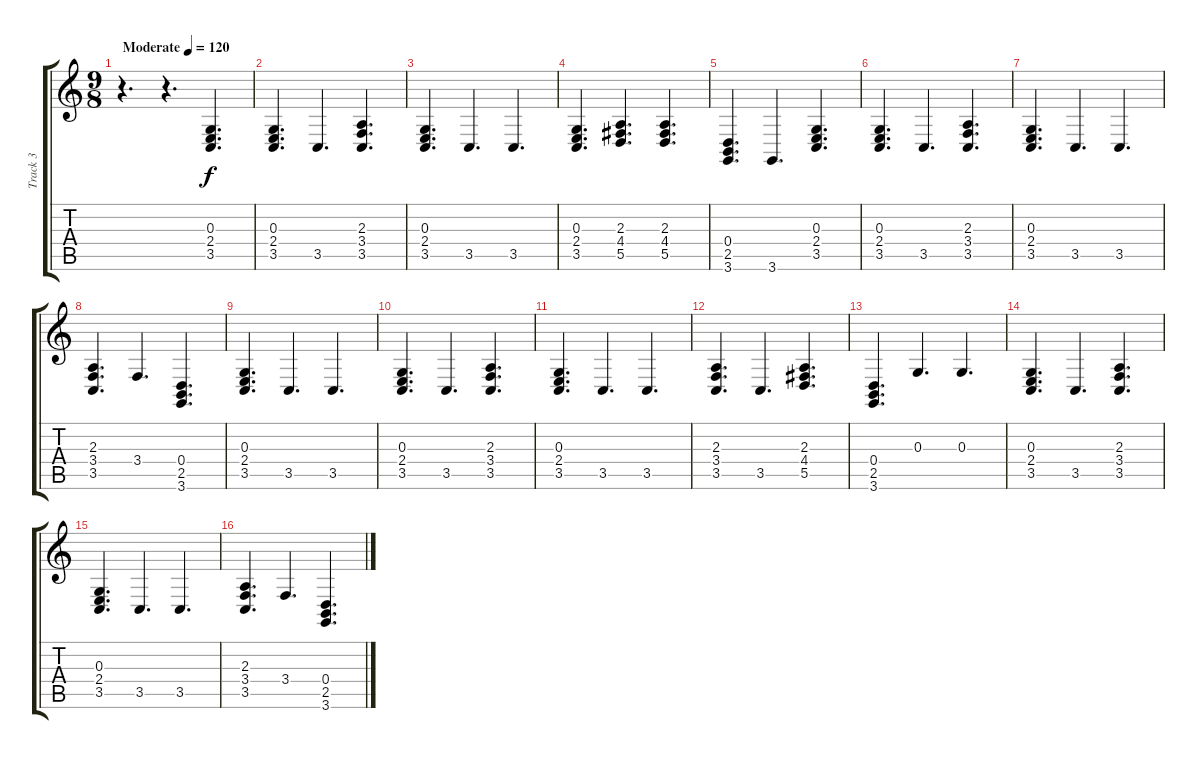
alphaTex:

\track ("Track 3" "Track 3") {instrument churchorgan}
\staff {score tabs}
\tuning (E4 B3 G3 D3 A2 E2) {hide}
\ts (9 8)
\tempo (120 "Moderate")
\clef g2
\ks c
r.4{d dy f instrument churchorgan} r.4{d} (0.3 2.4 3.5).4{d} |
(0.3 2.4 3.5).4{d} 3.5.4{d} (2.3 3.4 3.5).4{d} |
(0.3 2.4 3.5).4{d} 3.5.4{d} 3.5.4{d} |
(0.3 2.4 3.5).4{d} (2.3 4.4 5.5).4{d} (2.3 4.4 5.5).4{d} |
(0.4 2.5 3.6).4{d} 3.6.4{d} (0.3 2.4 3.5).4{d} |
(0.3 2.4 3.5).4{d} 3.5.4{d} (2.3 3.4 3.5).4{d} |
(0.3 2.4 3.5).4{d} 3.5.4{d} 3.5.4{d} |
(2.3 3.4 3.5).4{d} 3.4.4{d} (0.4 2.5 3.6).4{d} |
(0.3 2.4 3.5).4{d} 3.5.4{d} 3.5.4{d} |
(0.3 2.4 3.5).4{d} 3.5.4{d} (2.3 3.4 3.5).4{d} |
(0.3 2.4 3.5).4{d} 3.5.4{d} 3.5.4{d} |
(2.3 3.4 3.5).4{d} 3.5.4{d} (2.3 4.4 5.5).4{d} |
(0.4 2.5 3.6).4{d} 0.3.4{d} 0.3.4{d} |
(0.3 2.4 3.5).4{d} 3.5.4{d} (2.3 3.4 3.5).4{d} |
(0.3 2.4 3.5).4{d} 3.5.4{d} 3.5.4{d} |
(2.3 3.4 3.5).4{d} 3.4.4{d} (0.4 2.5 3.6).4{d}
